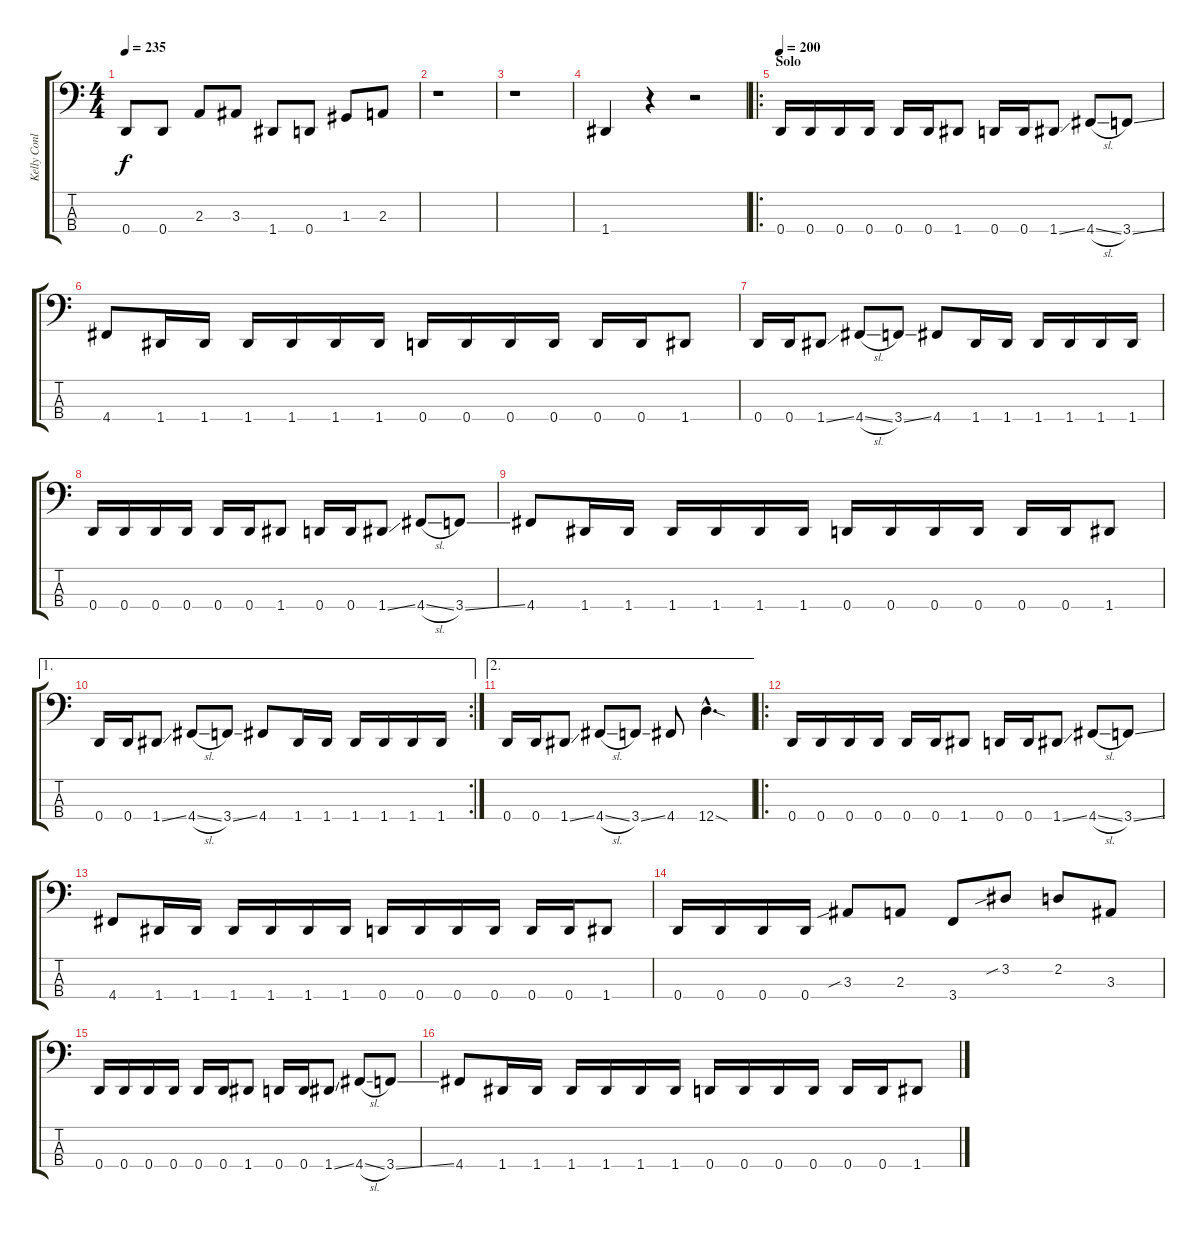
\track ("Kelly Conlon " "Kelly Conl") {instrument electricbasspick}
\staff {score tabs}
\tuning (F2 C2 G1 D1) {hide}
\ts (4 4)
\tempo 235
\clef f4
\ks c
0.4.8{dy f} 0.4.8 2.3.8 3.3.8 1.4.8 0.4.8 1.3.8 2.3.8 |
r.1 |
r.1 |
1.4.4 r.4 r.2 |
\ro
\section ("" "Solo")
\tempo 200
0.4.16 0.4.16 0.4.16 0.4.16 0.4.16 0.4.16 1.4.8 0.4.16 0.4.16 1.4{ss}.8 4.4{sl}.8 3.4{ss}.8 |
4.4.8 1.4.16 1.4.16 1.4.16 1.4.16 1.4.16 1.4.16 0.4.16 0.4.16 0.4.16 0.4.16 0.4.16 0.4.16 1.4.8 |
0.4.16 0.4.16 1.4{ss}.8 4.4{sl}.8 3.4{ss}.8 4.4.8 1.4.16 1.4.16 1.4.16 1.4.16 1.4.16 1.4.16 |
0.4.16 0.4.16 0.4.16 0.4.16 0.4.16 0.4.16 1.4.8 0.4.16 0.4.16 1.4{ss}.8 4.4{sl}.8 3.4{ss}.8 |
4.4.8 1.4.16 1.4.16 1.4.16 1.4.16 1.4.16 1.4.16 0.4.16 0.4.16 0.4.16 0.4.16 0.4.16 0.4.16 1.4.8 |
\ae 1
\rc 2
0.4.16 0.4.16 1.4{ss}.8 4.4{sl}.8 3.4{ss}.8 4.4.8 1.4.16 1.4.16 1.4.16 1.4.16 1.4.16 1.4.16 |
\ae 2
0.4.16 0.4.16 1.4{ss}.8 4.4{sl}.8 3.4{ss}.8 4.4.8 12.4{sod hac}.4{d} |
\ro
0.4.16 0.4.16 0.4.16 0.4.16 0.4.16 0.4.16 1.4.8 0.4.16 0.4.16 1.4{ss}.8 4.4{sl}.8 3.4{ss}.8 |
4.4.8 1.4.16 1.4.16 1.4.16 1.4.16 1.4.16 1.4.16 0.4.16 0.4.16 0.4.16 0.4.16 0.4.16 0.4.16 1.4.8 |
0.4.16 0.4.16 0.4.16 0.4.16 3.3{sib}.8 2.3.8 3.4.8 3.2{sib}.8 2.2.8 3.3.8 |
0.4.16 0.4.16 0.4.16 0.4.16 0.4.16 0.4.16 1.4.8 0.4.16 0.4.16 1.4{ss}.8 4.4{sl}.8 3.4{ss}.8 |
4.4.8 1.4.16 1.4.16 1.4.16 1.4.16 1.4.16 1.4.16 0.4.16 0.4.16 0.4.16 0.4.16 0.4.16 0.4.16 1.4.8
